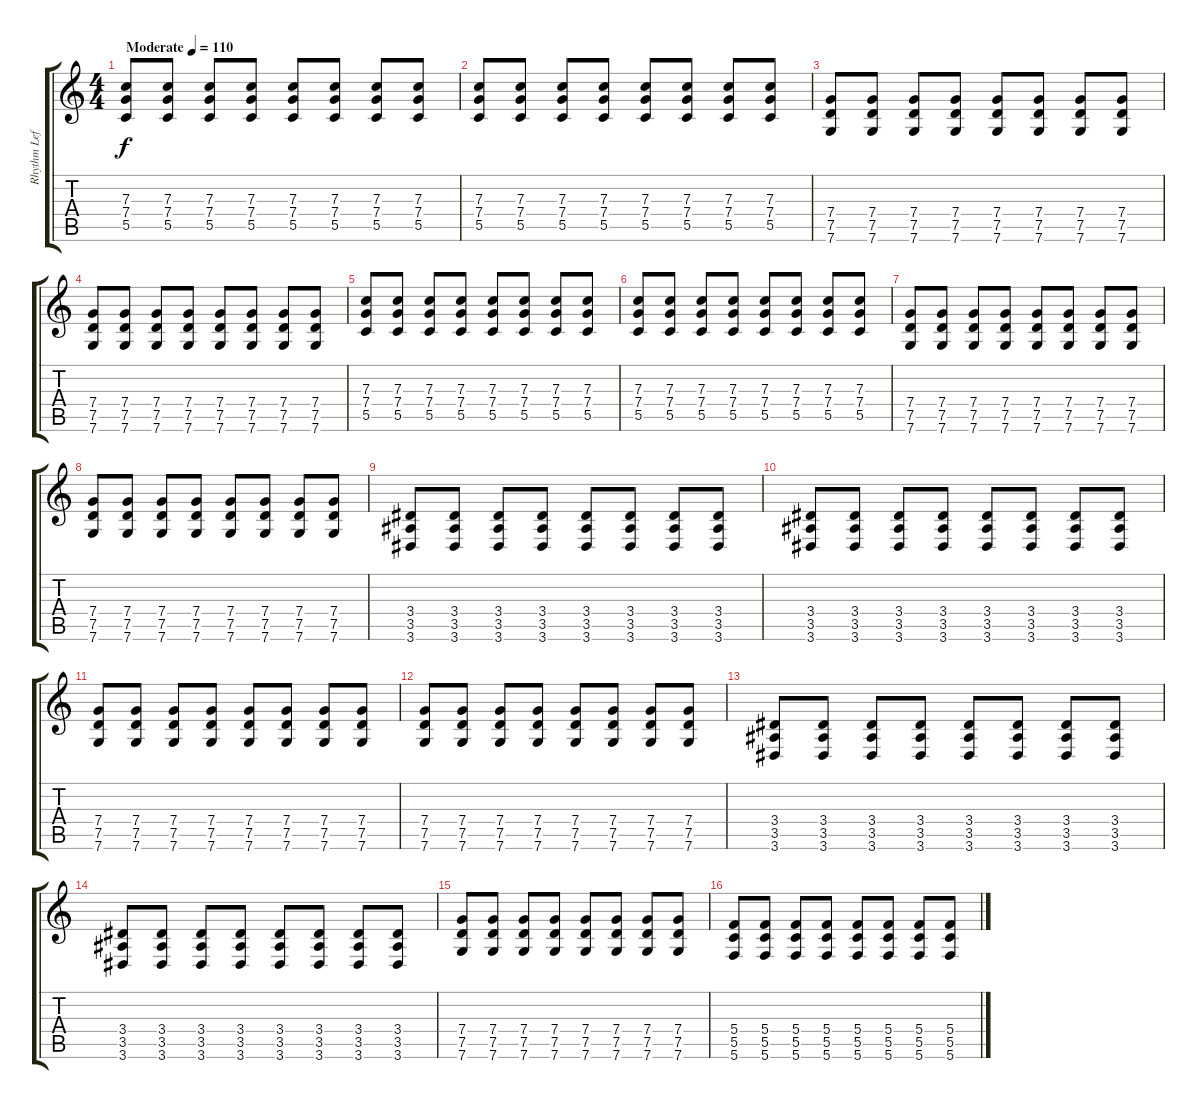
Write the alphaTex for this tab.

\track ("Rhythm Left" "Rhythm Lef") {instrument distortionguitar}
\staff {score tabs}
\tuning (D4 A3 F3 C3 G2 C2) {hide}
\ts (4 4)
\tempo (110 "Moderate")
\clef g2
\ks c
(7.3 7.4 5.5).8{dy f instrument distortionguitar} (7.3 7.4 5.5).8 (7.3 7.4 5.5).8 (7.3 7.4 5.5).8 (7.3 7.4 5.5).8 (7.3 7.4 5.5).8 (7.3 7.4 5.5).8 (7.3 7.4 5.5).8 |
(7.3 7.4 5.5).8 (7.3 7.4 5.5).8 (7.3 7.4 5.5).8 (7.3 7.4 5.5).8 (7.3 7.4 5.5).8 (7.3 7.4 5.5).8 (7.3 7.4 5.5).8 (7.3 7.4 5.5).8 |
(7.4 7.5 7.6).8 (7.4 7.5 7.6).8 (7.4 7.5 7.6).8 (7.4 7.5 7.6).8 (7.4 7.5 7.6).8 (7.4 7.5 7.6).8 (7.4 7.5 7.6).8 (7.4 7.5 7.6).8 |
(7.4 7.5 7.6).8 (7.4 7.5 7.6).8 (7.4 7.5 7.6).8 (7.4 7.5 7.6).8 (7.4 7.5 7.6).8 (7.4 7.5 7.6).8 (7.4 7.5 7.6).8 (7.4 7.5 7.6).8 |
(7.3 7.4 5.5).8 (7.3 7.4 5.5).8 (7.3 7.4 5.5).8 (7.3 7.4 5.5).8 (7.3 7.4 5.5).8 (7.3 7.4 5.5).8 (7.3 7.4 5.5).8 (7.3 7.4 5.5).8 |
(7.3 7.4 5.5).8 (7.3 7.4 5.5).8 (7.3 7.4 5.5).8 (7.3 7.4 5.5).8 (7.3 7.4 5.5).8 (7.3 7.4 5.5).8 (7.3 7.4 5.5).8 (7.3 7.4 5.5).8 |
(7.4 7.5 7.6).8 (7.4 7.5 7.6).8 (7.4 7.5 7.6).8 (7.4 7.5 7.6).8 (7.4 7.5 7.6).8 (7.4 7.5 7.6).8 (7.4 7.5 7.6).8 (7.4 7.5 7.6).8 |
(7.4 7.5 7.6).8 (7.4 7.5 7.6).8 (7.4 7.5 7.6).8 (7.4 7.5 7.6).8 (7.4 7.5 7.6).8 (7.4 7.5 7.6).8 (7.4 7.5 7.6).8 (7.4 7.5 7.6).8 |
(3.4 3.5 3.6).8 (3.4 3.5 3.6).8 (3.4 3.5 3.6).8 (3.4 3.5 3.6).8 (3.4 3.5 3.6).8 (3.4 3.5 3.6).8 (3.4 3.5 3.6).8 (3.4 3.5 3.6).8 |
(3.4 3.5 3.6).8 (3.4 3.5 3.6).8 (3.4 3.5 3.6).8 (3.4 3.5 3.6).8 (3.4 3.5 3.6).8 (3.4 3.5 3.6).8 (3.4 3.5 3.6).8 (3.4 3.5 3.6).8 |
(7.4 7.5 7.6).8 (7.4 7.5 7.6).8 (7.4 7.5 7.6).8 (7.4 7.5 7.6).8 (7.4 7.5 7.6).8 (7.4 7.5 7.6).8 (7.4 7.5 7.6).8 (7.4 7.5 7.6).8 |
(7.4 7.5 7.6).8 (7.4 7.5 7.6).8 (7.4 7.5 7.6).8 (7.4 7.5 7.6).8 (7.4 7.5 7.6).8 (7.4 7.5 7.6).8 (7.4 7.5 7.6).8 (7.4 7.5 7.6).8 |
(3.4 3.5 3.6).8 (3.4 3.5 3.6).8 (3.4 3.5 3.6).8 (3.4 3.5 3.6).8 (3.4 3.5 3.6).8 (3.4 3.5 3.6).8 (3.4 3.5 3.6).8 (3.4 3.5 3.6).8 |
(3.4 3.5 3.6).8 (3.4 3.5 3.6).8 (3.4 3.5 3.6).8 (3.4 3.5 3.6).8 (3.4 3.5 3.6).8 (3.4 3.5 3.6).8 (3.4 3.5 3.6).8 (3.4 3.5 3.6).8 |
(7.4 7.5 7.6).8 (7.4 7.5 7.6).8 (7.4 7.5 7.6).8 (7.4 7.5 7.6).8 (7.4 7.5 7.6).8 (7.4 7.5 7.6).8 (7.4 7.5 7.6).8 (7.4 7.5 7.6).8 |
(5.4 5.5 5.6).8 (5.4 5.5 5.6).8 (5.4 5.5 5.6).8 (5.4 5.5 5.6).8 (5.4 5.5 5.6).8 (5.4 5.5 5.6).8 (5.4 5.5 5.6).8 (5.4 5.5 5.6).8
